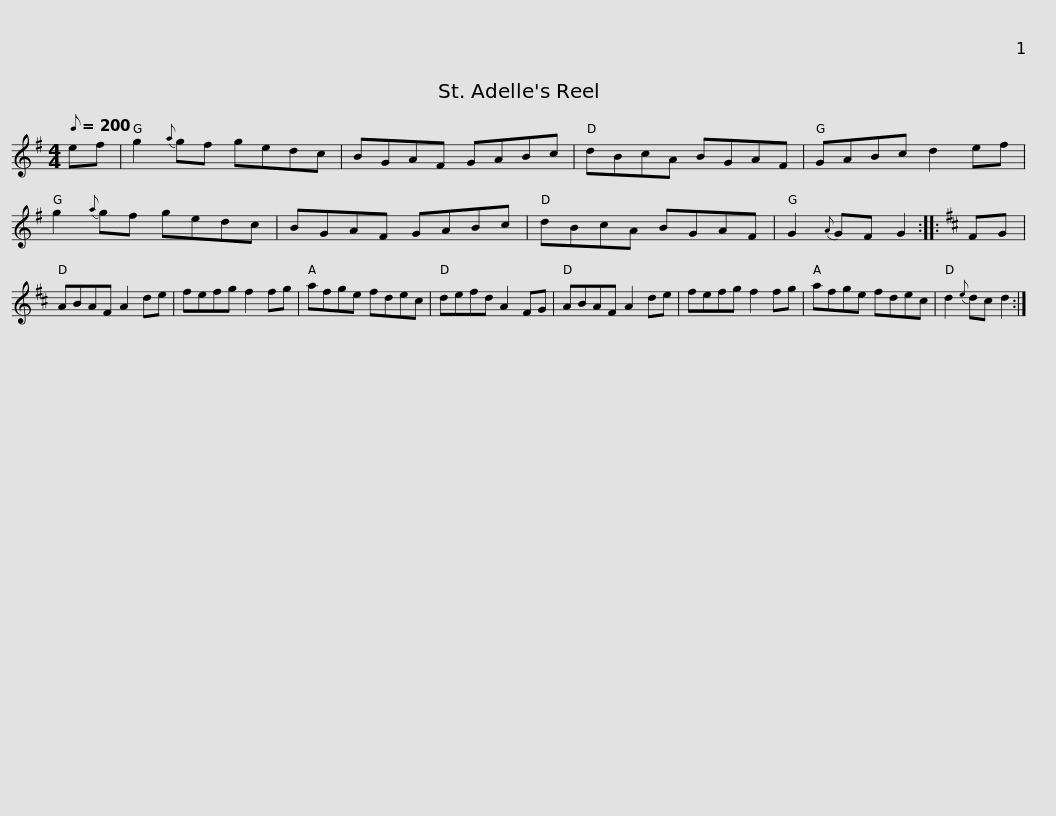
X:1
L:1/8
Q:1/8=200
M:4/4
I:linebreak $
K:G
V:1 treble
V:1
 ef | g2{a} gf gedc | BGAF GABc | dBcA BGAF | GABc d2 ef | %5
 g2{a} gf gedc |$ BGAF GABc | dBcA BGAF | G2{A} GF G2 ::[K:D] FG | %10
 ABAF A2 de | fefg f2 fg |$ afge fdec | defd A2 FG | ABAF A2 de | %15
 fefg f2 fg | afge fdec | d2{e} dc d2 :| %18
